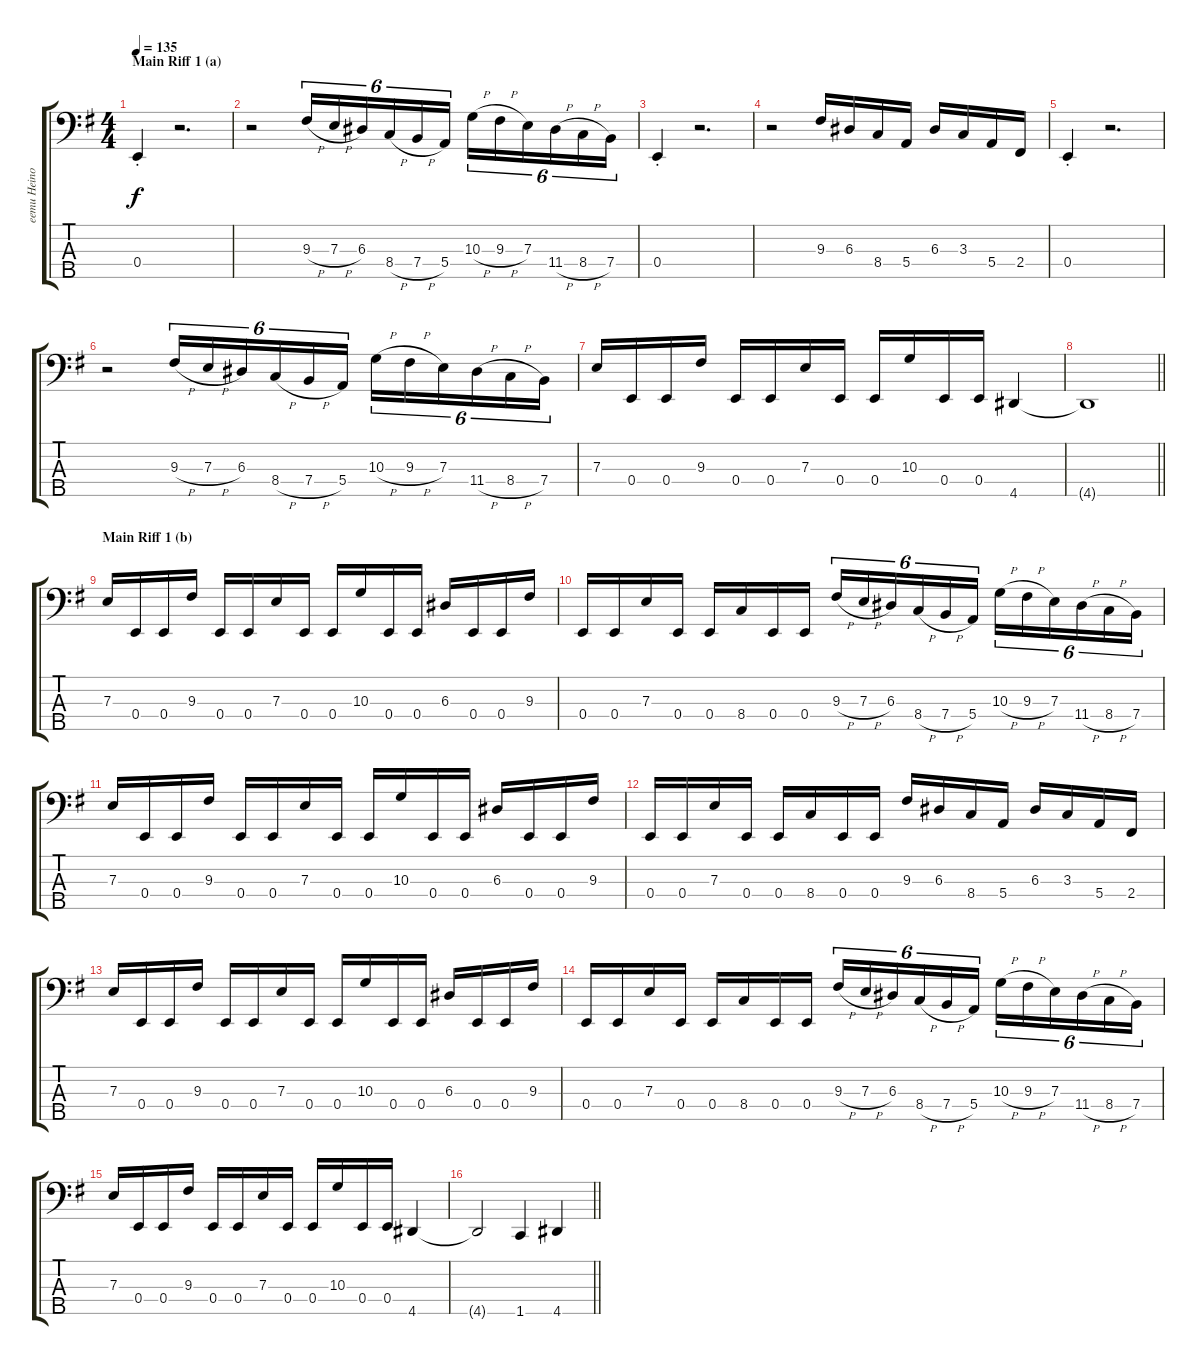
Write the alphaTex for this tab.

\track ("eemu Heinola (bass)" "eemu Heino") {instrument electricbasspick}
\staff {score tabs}
\tuning (G2 D2 A1 E1 B0) {hide}
\ts (4 4)
\section ("" "Main Riff 1 (a)")
\tempo 135
\clef f4
\ks eminor
0.4{st}.4{dy f instrument electricbasspick} r.2{d} |
r.2 9.3{h}.16{tu (6 4)} 7.3{h}.16{tu (6 4)} 6.3.16{tu (6 4)} 8.4{h}.16{tu (6 4)} 7.4{h}.16{tu (6 4)} 5.4.16{tu (6 4)} 10.3{h}.16{tu (6 4)} 9.3{h}.16{tu (6 4)} 7.3.16{tu (6 4)} 11.4{h}.16{tu (6 4)} 8.4{h}.16{tu (6 4)} 7.4.16{tu (6 4)} |
0.4{st}.4 r.2{d} |
r.2 9.3.16 6.3.16 8.4.16 5.4.16 6.3.16 3.3.16 5.4.16 2.4.16 |
0.4{st}.4 r.2{d} |
r.2 9.3{h}.16{tu (6 4)} 7.3{h}.16{tu (6 4)} 6.3.16{tu (6 4)} 8.4{h}.16{tu (6 4)} 7.4{h}.16{tu (6 4)} 5.4.16{tu (6 4)} 10.3{h}.16{tu (6 4)} 9.3{h}.16{tu (6 4)} 7.3.16{tu (6 4)} 11.4{h}.16{tu (6 4)} 8.4{h}.16{tu (6 4)} 7.4.16{tu (6 4)} |
7.3.16 0.4.16 0.4.16 9.3.16 0.4.16 0.4.16 7.3.16 0.4.16 0.4.16 10.3.16 0.4.16 0.4.16 4.5.4 |
\barLineRight lightlight
4.5{t}.1 |
\section ("" "Main Riff 1 (b)")
7.3.16 0.4.16 0.4.16 9.3.16 0.4.16 0.4.16 7.3.16 0.4.16 0.4.16 10.3.16 0.4.16 0.4.16 6.3.16 0.4.16 0.4.16 9.3.16 |
0.4.16 0.4.16 7.3.16 0.4.16 0.4.16 8.4.16 0.4.16 0.4.16 9.3{h}.16{tu (6 4)} 7.3{h}.16{tu (6 4)} 6.3.16{tu (6 4)} 8.4{h}.16{tu (6 4)} 7.4{h}.16{tu (6 4)} 5.4.16{tu (6 4)} 10.3{h}.16{tu (6 4)} 9.3{h}.16{tu (6 4)} 7.3.16{tu (6 4)} 11.4{h}.16{tu (6 4)} 8.4{h}.16{tu (6 4)} 7.4.16{tu (6 4)} |
7.3.16 0.4.16 0.4.16 9.3.16 0.4.16 0.4.16 7.3.16 0.4.16 0.4.16 10.3.16 0.4.16 0.4.16 6.3.16 0.4.16 0.4.16 9.3.16 |
0.4.16 0.4.16 7.3.16 0.4.16 0.4.16 8.4.16 0.4.16 0.4.16 9.3.16 6.3.16 8.4.16 5.4.16 6.3.16 3.3.16 5.4.16 2.4.16 |
7.3.16 0.4.16 0.4.16 9.3.16 0.4.16 0.4.16 7.3.16 0.4.16 0.4.16 10.3.16 0.4.16 0.4.16 6.3.16 0.4.16 0.4.16 9.3.16 |
0.4.16 0.4.16 7.3.16 0.4.16 0.4.16 8.4.16 0.4.16 0.4.16 9.3{h}.16{tu (6 4)} 7.3{h}.16{tu (6 4)} 6.3.16{tu (6 4)} 8.4{h}.16{tu (6 4)} 7.4{h}.16{tu (6 4)} 5.4.16{tu (6 4)} 10.3{h}.16{tu (6 4)} 9.3{h}.16{tu (6 4)} 7.3.16{tu (6 4)} 11.4{h}.16{tu (6 4)} 8.4{h}.16{tu (6 4)} 7.4.16{tu (6 4)} |
7.3.16 0.4.16 0.4.16 9.3.16 0.4.16 0.4.16 7.3.16 0.4.16 0.4.16 10.3.16 0.4.16 0.4.16 4.5.4 |
\barLineRight lightlight
4.5{t}.2 1.5.4 4.5.4
